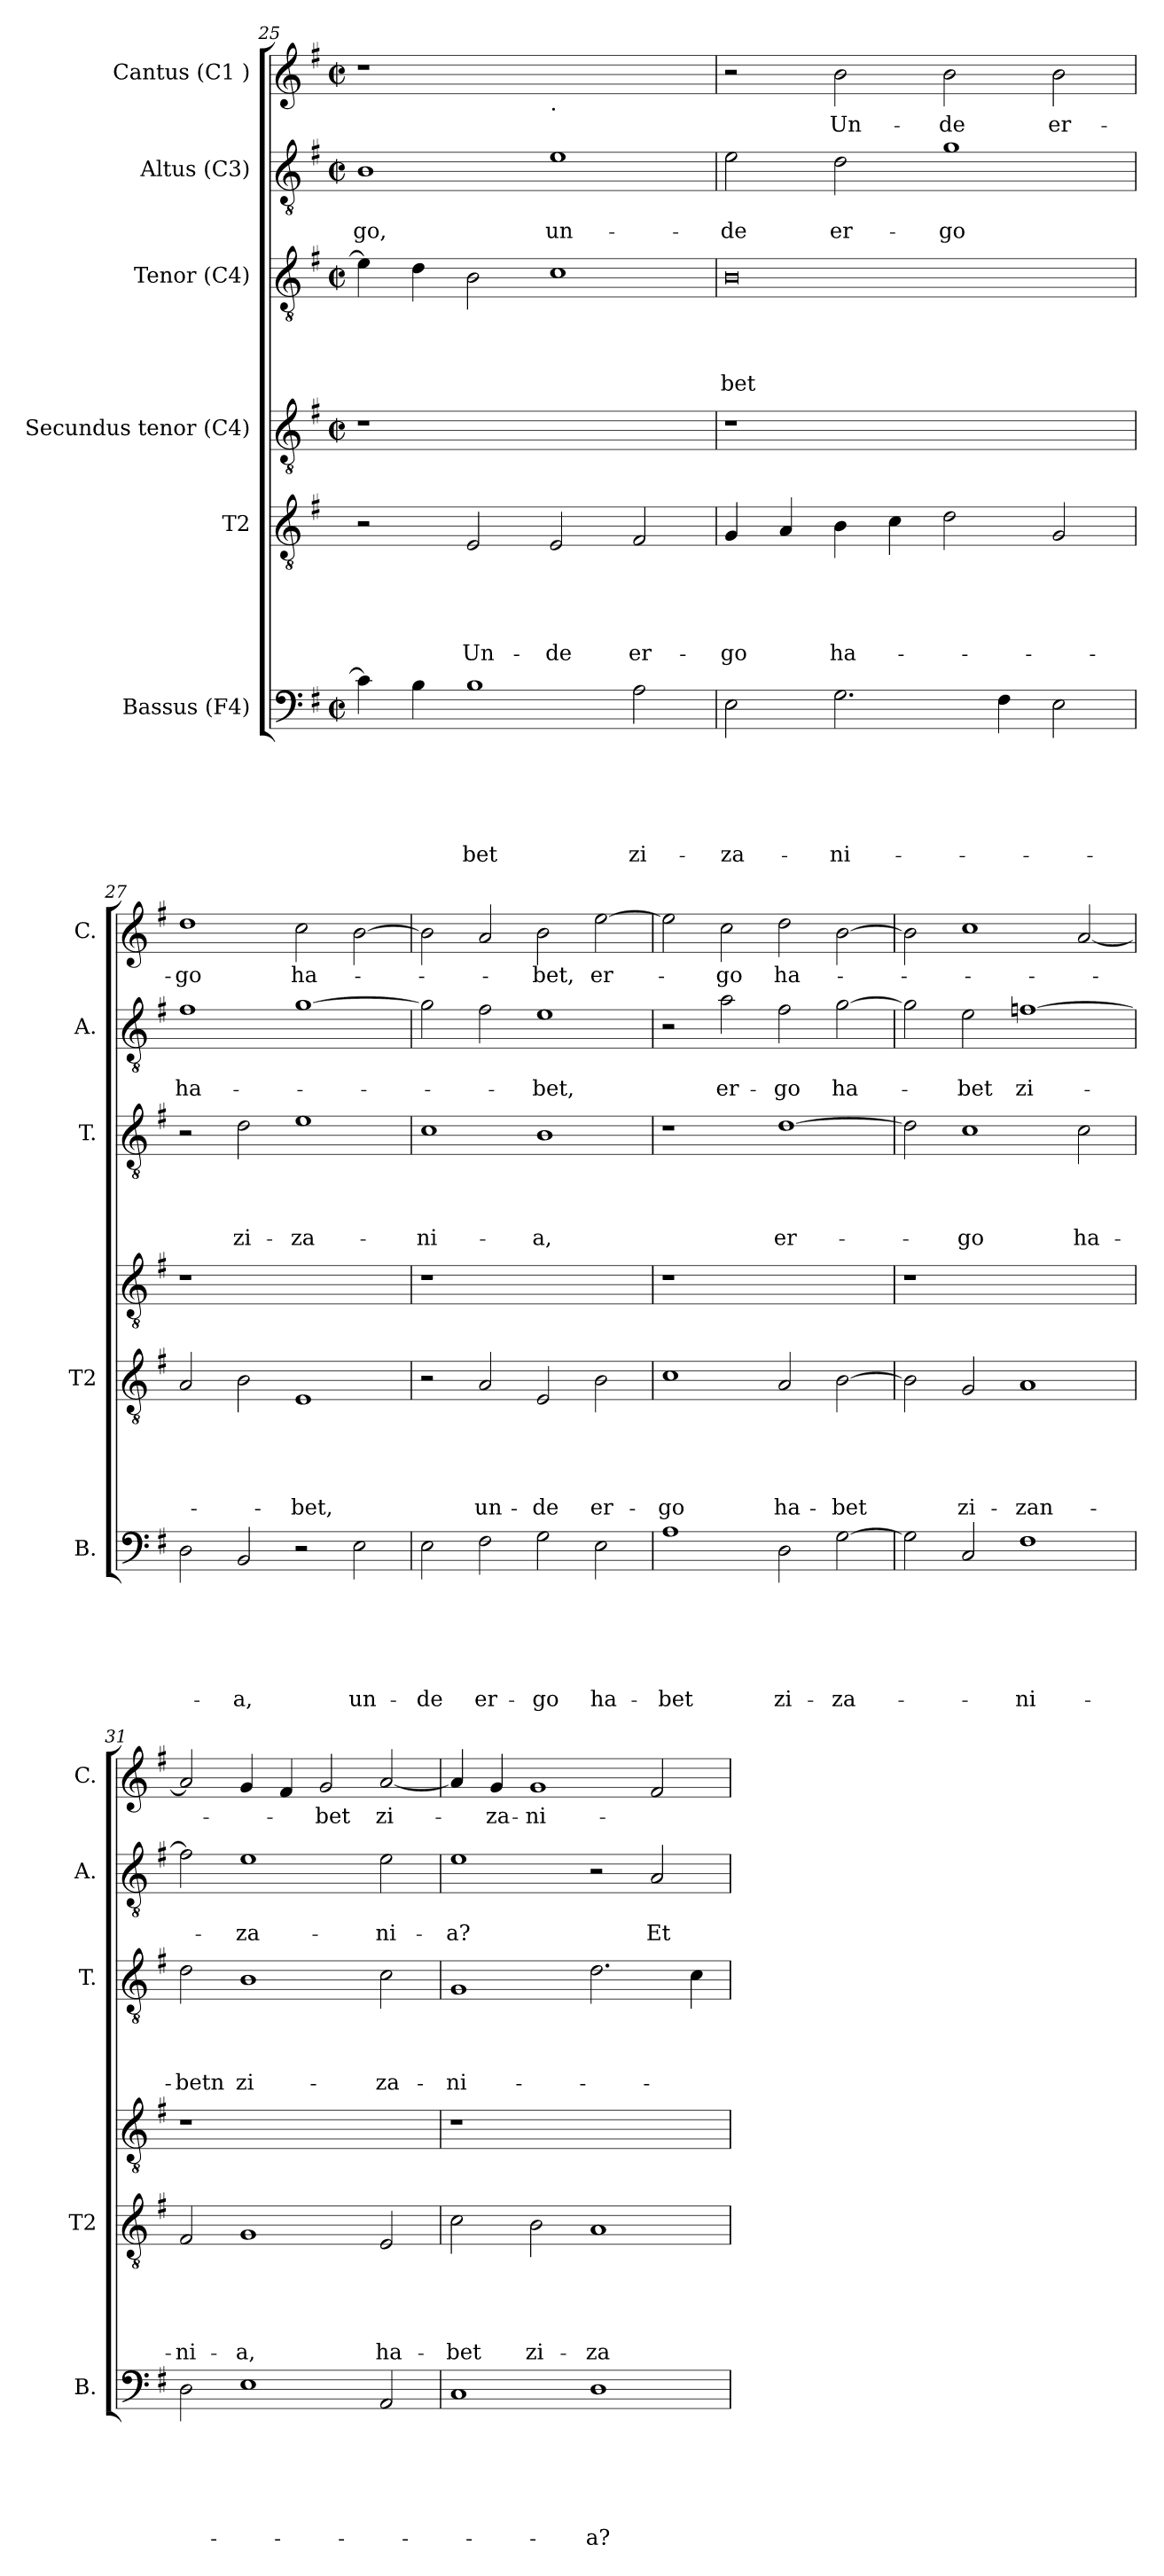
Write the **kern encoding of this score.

**kern	**text	**text	**text	**text	**text	**text	**kern	**text	**text	**text	**text	**text	**kern	**kern	**text	**text	**text	**text	**kern	**text	**text	**kern	**text
*part6	*part6	*part6	*part6	*part6	*part6	*part6	*part5	*part5	*part5	*part5	*part5	*part5	*part4	*part3	*part3	*part3	*part3	*part3	*part2	*part2	*part2	*part1	*part1
*staff6	*staff6	*staff6	*staff6	*staff6	*staff6	*staff6	*staff5	*staff5	*staff5	*staff5	*staff5	*staff5	*staff4	*staff3	*staff3	*staff3	*staff3	*staff3	*staff2	*staff2	*staff2	*staff1	*staff1
*I"Bassus (F4)	*	*	*	*	*	*	*I"T2	*	*	*	*	*	*I"Secundus tenor (C4)	*I"Tenor (C4)	*	*	*	*	*I"Altus (C3)	*	*	*I"Cantus (C1 )	*
*I'B.	*	*	*	*	*	*	*I'T2	*	*	*	*	*	*	*I'T.	*	*	*	*	*I'A.	*	*	*I'C.	*
*clefF4	*	*	*	*	*	*	*clefGv2	*	*	*	*	*	*clefGv2	*clefGv2	*	*	*	*	*clefGv2	*	*	*clefG2	*
*k[f#]	*	*	*	*	*	*	*k[f#]	*	*	*	*	*	*k[f#]	*k[f#]	*	*	*	*	*k[f#]	*	*	*k[f#]	*
*G:	*	*	*	*	*	*	*G:	*	*	*	*	*	*G:	*G:	*	*	*	*	*G:	*	*	*G:	*
*M2/2	*	*	*	*	*	*	*	*	*	*	*	*	*M2/2	*M2/2	*	*	*	*	*M2/2	*	*	*M2/2	*
*met(c|)	*	*	*	*	*	*	*	*	*	*	*	*	*met(c|)	*met(c|)	*	*	*	*	*met(c|)	*	*	*met(c|)	*
=25	=25	=25	=25	=25	=25	=25	=25	=25	=25	=25	=25	=25	=25	=25	=25	=25	=25	=25	=25	=25	=25	=25	=25
!	!	!	!	!	!	!	!	!	!	!	!	!	!	!	!	!	!	!	!	!	!LO:LY:b	!	!
4c\]	.	.	.	.	.	.	2r	.	.	.	.	.	1r	4e\]	.	.	.	.	1B	.	-go,	1r	.
4B\	.	.	.	.	.	.	.	.	.	.	.	.	.	4d\	.	.	.	.	.	.	.	.	.
!	!	!	!	!	!	!LO:LY:b	!	!	!	!	!	!LO:LY:b	!	!	!	!	!	!	!	!	!	!	!
1B	.	.	.	.	.	-bet	2E/	.	.	.	.	Un-	.	2B\	.	.	.	.	.	.	.	.	.
!	!	!	!	!	!	!	!	!	!	!	!	!	!	!	!	!	!	!	!	!	!	!LO:TX:b:t=.	!
!	!	!	!	!	!	!	!	!	!	!	!	!LO:LY:b	!	!	!	!	!	!	!	!	!LO:LY:b	!	!
.	.	.	.	.	.	.	2E/	.	.	.	.	-de	1ryy	1c	.	.	.	.	1e	.	un-	1ryy	.
!	!	!	!	!	!	!LO:LY:b	!	!	!	!	!	!LO:LY:b	!	!	!	!	!	!	!	!	!	!	!
2A\	.	.	.	.	.	zi-	2F#/	.	.	.	.	er-	.	.	.	.	.	.	.	.	.	.	.
=26	=26	=26	=26	=26	=26	=26	=26	=26	=26	=26	=26	=26	=26	=26	=26	=26	=26	=26	=26	=26	=26	=26	=26
!	!	!	!	!	!	!LO:LY:b	!	!	!	!	!	!LO:LY:b	!	!	!	!	!	!LO:LY:b	!	!	!LO:LY:b	!	!
2E\	.	.	.	.	.	-za-	4G/	.	.	.	.	-go	1r	0B	.	.	.	-bet	2e\	.	-de	2r	.
.	.	.	.	.	.	.	4A/	.	.	.	.	.	.	.	.	.	.	.	.	.	.	.	.
!	!	!	!	!	!	!LO:LY:b	!	!	!	!	!	!LO:LY:b	!	!	!	!	!	!	!	!	!LO:LY:b	!	!LO:LY:b
2.G\	.	.	.	.	.	-ni-	4B\	.	.	.	.	ha-	.	.	.	.	.	.	2d\	.	er-	2b\	Un-
.	.	.	.	.	.	.	4c\	.	.	.	.	.	.	.	.	.	.	.	.	.	.	.	.
!	!	!	!	!	!	!	!	!	!	!	!	!	!	!	!	!	!	!	!	!	!LO:LY:b	!	!LO:LY:b
.	.	.	.	.	.	.	2d\	.	.	.	.	.	1ryy	.	.	.	.	.	1g	.	-go	2b\	-de
4F#\	.	.	.	.	.	.	.	.	.	.	.	.	.	.	.	.	.	.	.	.	.	.	.
!	!	!	!	!	!	!	!	!	!	!	!	!	!	!	!	!	!	!	!	!	!	!	!LO:LY:b
2E\	.	.	.	.	.	.	2G/	.	.	.	.	.	.	.	.	.	.	.	.	.	.	2b\	er-
=27	=27	=27	=27	=27	=27	=27	=27	=27	=27	=27	=27	=27	=27	=27	=27	=27	=27	=27	=27	=27	=27	=27	=27
!	!	!	!	!	!	!	!	!	!	!	!	!	!	!	!	!	!	!	!	!	!LO:LY:b	!	!LO:LY:b
2D\	.	.	.	.	.	.	2A/	.	.	.	.	.	1r	2r	.	.	.	.	1f#	.	ha-	1dd	-go
!	!	!	!	!	!	!LO:LY:b	!	!	!	!	!	!	!	!	!	!	!	!LO:LY:b	!	!	!	!	!
2BB/	.	.	.	.	.	-a,	2B\	.	.	.	.	.	.	2d\	.	.	.	zi-	.	.	.	.	.
!	!	!	!	!	!	!	!	!	!	!	!	!LO:LY:b	!	!	!	!	!	!LO:LY:b	!	!	!	!	!LO:LY:b
2r	.	.	.	.	.	.	1E	.	.	.	.	-bet,	1ryy	1e	.	.	.	-za-	[<1g	.	.	2cc\	ha-
!	!	!	!	!	!	!LO:LY:b	!	!	!	!	!	!	!	!	!	!	!	!	!	!	!	!	!
2E\	.	.	.	.	.	un-	.	.	.	.	.	.	.	.	.	.	.	.	.	.	.	[<2b\	.
!!LO:LB:g=z
=28	=28	=28	=28	=28	=28	=28	=28	=28	=28	=28	=28	=28	=28	=28	=28	=28	=28	=28	=28	=28	=28	=28	=28
!	!	!	!	!	!	!LO:LY:b	!	!	!	!	!	!	!	!	!	!	!	!LO:LY:b	!	!	!	!	!
2E\	.	.	.	.	.	-de	2r	.	.	.	.	.	1r	1c	.	.	.	-ni-	2g\]	.	.	2b\]	.
!	!	!	!	!	!	!LO:LY:b	!	!	!	!	!	!LO:LY:b	!	!	!	!	!	!	!	!	!	!	!
2F#\	.	.	.	.	.	er-	2A/	.	.	.	.	un-	.	.	.	.	.	.	2f#\	.	.	2a/	.
!	!	!	!	!	!	!LO:LY:b	!	!	!	!	!	!LO:LY:b	!	!	!	!	!	!LO:LY:b	!	!	!LO:LY:b	!	!LO:LY:b
2G\	.	.	.	.	.	-go	2E/	.	.	.	.	-de	1ryy	1B	.	.	.	-a,	1e	.	-bet,	2b\	-bet,
!	!	!	!	!	!	!LO:LY:b	!	!	!	!	!	!LO:LY:b	!	!	!	!	!	!	!	!	!	!	!LO:LY:b
2E\	.	.	.	.	.	ha-	2B\	.	.	.	.	er-	.	.	.	.	.	.	.	.	.	[>2ee\	er-
=29	=29	=29	=29	=29	=29	=29	=29	=29	=29	=29	=29	=29	=29	=29	=29	=29	=29	=29	=29	=29	=29	=29	=29
!	!	!	!	!	!	!LO:LY:b	!	!	!	!	!	!LO:LY:b	!	!	!	!	!	!	!	!	!	!	!
1A	.	.	.	.	.	-bet	1c	.	.	.	.	-go	1r	1r	.	.	.	.	2r	.	.	2ee\]	.
!	!	!	!	!	!	!	!	!	!	!	!	!	!	!	!	!	!	!	!	!	!LO:LY:b	!	!LO:LY:b
.	.	.	.	.	.	.	.	.	.	.	.	.	.	.	.	.	.	.	2a\	.	er-	2cc\	-go
!	!	!	!	!	!	!LO:LY:b	!	!	!	!	!	!LO:LY:b	!	!	!	!	!	!LO:LY:b	!	!	!LO:LY:b	!	!LO:LY:b
2D\	.	.	.	.	.	zi-	2A/	.	.	.	.	ha-	1ryy	[>1d	.	.	.	er-	2f#\	.	-go	2dd\	ha-
!	!	!	!	!	!	!LO:LY:b	!	!	!	!	!	!LO:LY:b	!	!	!	!	!	!	!	!	!LO:LY:b	!	!
[>2G\	.	.	.	.	.	-za-	[>2B\	.	.	.	.	-bet	.	.	.	.	.	.	[>2g\	.	ha-	[>2b\	.
=30	=30	=30	=30	=30	=30	=30	=30	=30	=30	=30	=30	=30	=30	=30	=30	=30	=30	=30	=30	=30	=30	=30	=30
2G\]	.	.	.	.	.	.	2B\]	.	.	.	.	.	1r	2d\]	.	.	.	.	2g\]	.	.	2b\]	.
!	!	!	!	!	!	!	!	!	!	!	!	!LO:LY:b	!	!	!	!	!	!LO:LY:b	!	!	!LO:LY:b	!	!
2C/	.	.	.	.	.	.	2G/	.	.	.	.	zi-	.	1c	.	.	.	-go	2e\	.	-bet	1cc	.
!	!	!	!	!	!	!LO:LY:b	!	!	!	!	!	!LO:LY:b	!	!	!	!	!	!	!	!	!LO:LY:b	!	!
1F#	.	.	.	.	.	-ni-	1A	.	.	.	.	-zan-	1ryy	.	.	.	.	.	[>1fn	.	zi-	.	.
!	!	!	!	!	!	!	!	!	!	!	!	!	!	!	!	!	!	!LO:LY:b	!	!	!	!	!
.	.	.	.	.	.	.	.	.	.	.	.	.	.	2c\	.	.	.	ha-	.	.	.	[<2a/	.
=31	=31	=31	=31	=31	=31	=31	=31	=31	=31	=31	=31	=31	=31	=31	=31	=31	=31	=31	=31	=31	=31	=31	=31
!	!	!	!	!	!	!	!	!	!	!	!	!LO:LY:b	!	!	!	!	!	!LO:LY:b:rj	!	!	!	!	!
2D\	.	.	.	.	.	.	2F#/	.	.	.	.	-ni-	1r	2d\	.	.	.	-betn	2f\]	.	.	2a/]	.
!	!	!	!	!	!	!	!	!	!	!	!	!LO:LY:b	!	!	!	!	!	!LO:LY:b	!	!	!LO:LY:b	!	!
1E	.	.	.	.	.	.	1G	.	.	.	.	-a,	.	1B	.	.	.	zi-	1e	.	-za-	4g/	.
.	.	.	.	.	.	.	.	.	.	.	.	.	.	.	.	.	.	.	.	.	.	4f#/	.
!	!	!	!	!	!	!	!	!	!	!	!	!	!	!	!	!	!	!	!	!	!	!	!LO:LY:b
.	.	.	.	.	.	.	.	.	.	.	.	.	1ryy	.	.	.	.	.	.	.	.	2g/	-bet
!	!	!	!	!	!	!	!	!	!	!	!	!LO:LY:b	!	!	!	!	!	!LO:LY:b	!	!	!LO:LY:b	!	!LO:LY:b
2AA/	.	.	.	.	.	.	2E/	.	.	.	.	ha-	.	2c\	.	.	.	-za-	2e\	.	-ni-	[<2a/	zi-
!!LO:LB:g=z
=32	=32	=32	=32	=32	=32	=32	=32	=32	=32	=32	=32	=32	=32	=32	=32	=32	=32	=32	=32	=32	=32	=32	=32
!	!	!	!	!	!	!	!	!	!	!	!	!LO:LY:b	!	!	!	!	!	!LO:LY:b	!	!	!LO:LY:b	!	!
1C	.	.	.	.	.	.	2c\	.	.	.	.	-bet	1r	1G	.	.	.	-ni-	1e	.	-a?	4a/]	.
!	!	!	!	!	!	!	!	!	!	!	!	!	!	!	!	!	!	!	!	!	!	!	!LO:LY:b
.	.	.	.	.	.	.	.	.	.	.	.	.	.	.	.	.	.	.	.	.	.	4g/	-za-
!	!	!	!	!	!	!	!	!	!	!	!	!LO:LY:b	!	!	!	!	!	!	!	!	!	!	!LO:LY:b
.	.	.	.	.	.	.	2B\	.	.	.	.	zi-	.	.	.	.	.	.	.	.	.	1g	-ni-
!	!	!	!	!	!	!LO:LY:b	!	!	!	!	!	!LO:LY:b	!	!	!	!	!	!	!	!	!	!	!
1D	.	.	.	.	.	-a?	1A	.	.	.	.	-za-	1ryy	2.d\	.	.	.	.	2r	.	.	.	.
!	!	!	!	!	!	!	!	!	!	!	!	!	!	!	!	!	!	!	!	!	!LO:LY:b	!	!
.	.	.	.	.	.	.	.	.	.	.	.	.	.	.	.	.	.	.	2A/	.	Et	2f#/	.
.	.	.	.	.	.	.	.	.	.	.	.	.	.	4c\	.	.	.	.	.	.	.	.	.
=	=	=	=	=	=	=	=	=	=	=	=	=	=	=	=	=	=	=	=	=	=	=	=
*-	*-	*-	*-	*-	*-	*-	*-	*-	*-	*-	*-	*-	*-	*-	*-	*-	*-	*-	*-	*-	*-	*-	*-
